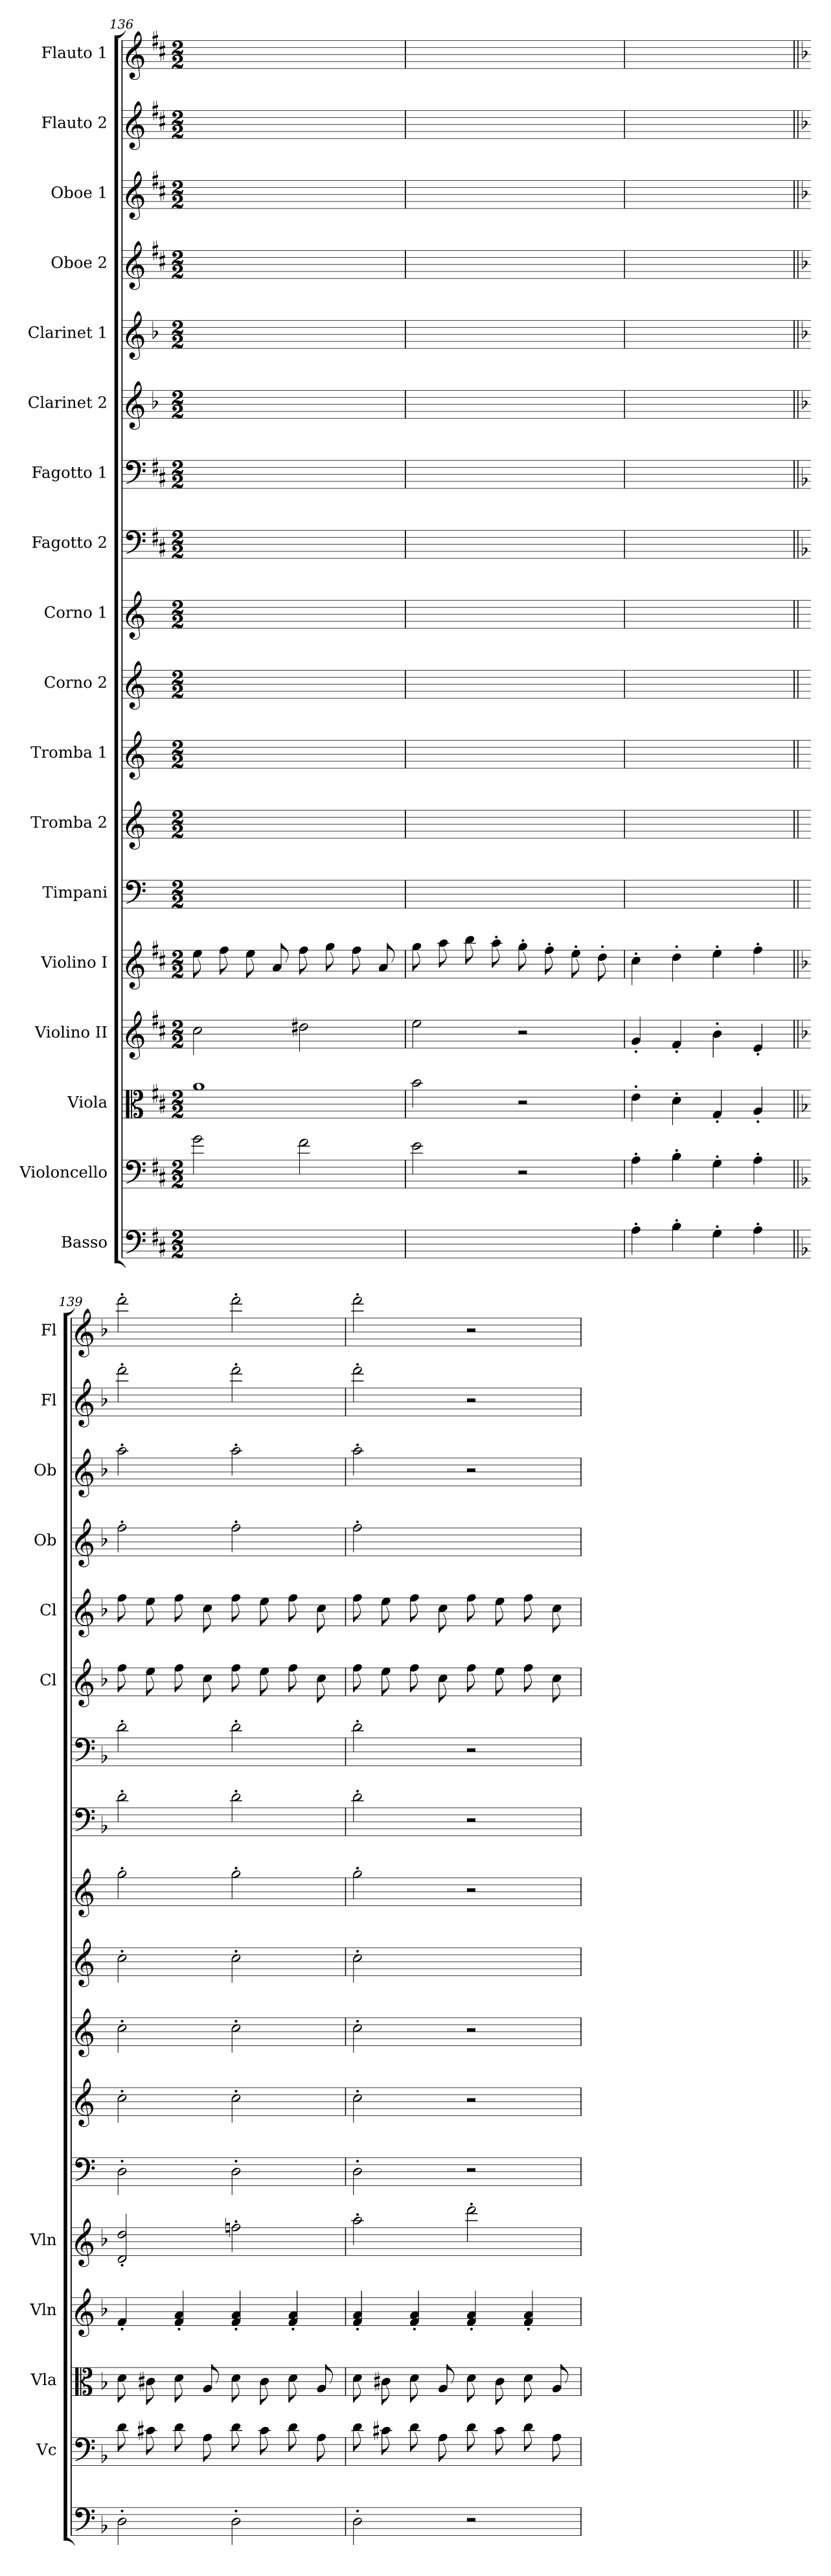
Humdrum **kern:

**kern	**kern	**kern	**kern	**kern	**kern	**kern	**kern	**kern	**kern	**kern	**kern	**kern	**kern	**kern	**kern	**kern	**kern
*part18	*part17	*part16	*part15	*part14	*part13	*part12	*part11	*part10	*part9	*part8	*part7	*part6	*part5	*part4	*part3	*part2	*part1
*staff18	*staff17	*staff16	*staff15	*staff14	*staff13	*staff12	*staff11	*staff10	*staff9	*staff8	*staff7	*staff6	*staff5	*staff4	*staff3	*staff2	*staff1
*I"Basso	*I"Violoncello	*I"Viola	*I"Violino II	*I"Violino I	*I"Timpani	*I"Tromba 2	*I"Tromba 1	*I"Corno 2	*I"Corno 1	*I"Fagotto 2	*I"Fagotto 1	*I"Clarinet 2	*I"Clarinet 1	*I"Oboe 2	*I"Oboe 1	*I"Flauto 2	*I"Flauto 1
*	*I'Vc	*I'Vla	*I'Vln	*I'Vln	*	*	*	*	*	*	*	*I'Cl	*I'Cl	*I'Ob	*I'Ob	*I'Fl	*I'Fl
*clefF4	*clefF4	*clefC3	*clefG2	*clefG2	*clefF4	*clefG2	*clefG2	*clefG2	*clefG2	*clefF4	*clefF4	*clefG2	*clefG2	*clefG2	*clefG2	*clefG2	*clefG2
*ITrd7c12	*	*	*	*	*	*ITrd-1c-2	*ITrd-1c-2	*ITrd6c10	*ITrd6c10	*	*	*ITrd2c3	*ITrd2c3	*	*	*	*
*k[f#c#]	*k[f#c#]	*k[f#c#]	*k[f#c#]	*k[f#c#]	*	*	*	*	*	*k[f#c#]	*k[f#c#]	*k[f#c#]	*k[f#c#]	*k[f#c#]	*k[f#c#]	*k[f#c#]	*k[f#c#]
*M2/2	*M2/2	*M2/2	*M2/2	*M2/2	*M2/2	*M2/2	*M2/2	*M2/2	*M2/2	*M2/2	*M2/2	*M2/2	*M2/2	*M2/2	*M2/2	*M2/2	*M2/2
=136	=136	=136	=136	=136	=136	=136	=136	=136	=136	=136	=136	=136	=136	=136	=136	=136	=136
1ryy	2g	1a	2cc#	8ee	1ryy	1ryy	1ryy	1ryy	1ryy	1ryy	1ryy	1ryy	1ryy	1ryy	1ryy	1ryy	1ryy
.	.	.	.	8ff#	.	.	.	.	.	.	.	.	.	.	.	.	.
.	.	.	.	8ee	.	.	.	.	.	.	.	.	.	.	.	.	.
.	.	.	.	8a	.	.	.	.	.	.	.	.	.	.	.	.	.
.	2f#	.	2dd#X	8ff#	.	.	.	.	.	.	.	.	.	.	.	.	.
.	.	.	.	8gg	.	.	.	.	.	.	.	.	.	.	.	.	.
.	.	.	.	8ff#	.	.	.	.	.	.	.	.	.	.	.	.	.
.	.	.	.	8a	.	.	.	.	.	.	.	.	.	.	.	.	.
=137	=137	=137	=137	=137	=137	=137	=137	=137	=137	=137	=137	=137	=137	=137	=137	=137	=137
1ryy	2e	2b	2ee	8gg	1ryy	1ryy	1ryy	1ryy	1ryy	1ryy	1ryy	1ryy	1ryy	1ryy	1ryy	1ryy	1ryy
.	.	.	.	8aa	.	.	.	.	.	.	.	.	.	.	.	.	.
.	.	.	.	8bb	.	.	.	.	.	.	.	.	.	.	.	.	.
.	.	.	.	8aa'	.	.	.	.	.	.	.	.	.	.	.	.	.
.	2r	2r	2r	8gg'	.	.	.	.	.	.	.	.	.	.	.	.	.
.	.	.	.	8ff#'	.	.	.	.	.	.	.	.	.	.	.	.	.
.	.	.	.	8ee'	.	.	.	.	.	.	.	.	.	.	.	.	.
.	.	.	.	8dd'	.	.	.	.	.	.	.	.	.	.	.	.	.
=138	=138	=138	=138	=138	=138	=138	=138	=138	=138	=138	=138	=138	=138	=138	=138	=138	=138
4AA'	4A'	4e'	4g'	4cc#'	1ryy	1ryy	1ryy	1ryy	1ryy	1ryy	1ryy	1ryy	1ryy	1ryy	1ryy	1ryy	1ryy
4BB'	4B'	4d'	4f#'	4dd'	.	.	.	.	.	.	.	.	.	.	.	.	.
4GG'	4G'	4G'	4b'	4ee'	.	.	.	.	.	.	.	.	.	.	.	.	.
4AA'	4A'	4A'	4e'	4ff#'	.	.	.	.	.	.	.	.	.	.	.	.	.
=139||	=139||	=139||	=139||	=139||	=139||	=139||	=139||	=139||	=139||	=139||	=139||	=139||	=139||	=139||	=139||	=139||	=139||
*k[b-]	*k[b-]	*k[b-]	*k[b-]	*k[b-]	*	*	*	*	*	*k[b-]	*k[b-]	*	*	*k[b-]	*k[b-]	*k[b-]	*k[b-]
2DD'	8d	8d	4f'	2d' 2dd'	2D'	2dd'	2dd'	2d'	2a'	2d'	2d'	8dd	8dd	2ff'	2aa'	2ddd'	2ddd'
.	8c#X	8c#X	.	.	.	.	.	.	.	.	.	8cc#	8cc#	.	.	.	.
.	8d	8d	4f' 4a'	.	.	.	.	.	.	.	.	8dd	8dd	.	.	.	.
.	8A	8A	.	.	.	.	.	.	.	.	.	8a	8a	.	.	.	.
2DD'	8d	8d	4f' 4a'	2ffn'	2D'	2dd'	2dd'	2d'	2a'	2d'	2d'	8dd	8dd	2ff'	2aa'	2ddd'	2ddd'
.	8c#	8c#	.	.	.	.	.	.	.	.	.	8cc#	8cc#	.	.	.	.
.	8d	8d	4f' 4a'	.	.	.	.	.	.	.	.	8dd	8dd	.	.	.	.
.	8A	8A	.	.	.	.	.	.	.	.	.	8a	8a	.	.	.	.
=140	=140	=140	=140	=140	=140	=140	=140	=140	=140	=140	=140	=140	=140	=140	=140	=140	=140
2DD'	8d	8d	4f' 4a'	2aa'	2D'	2dd'	2dd'	2d'	2a'	2d'	2d'	8dd	8dd	2ff'	2aa'	2ddd'	2ddd'
.	8c#X	8c#X	.	.	.	.	.	.	.	.	.	8cc#	8cc#	.	.	.	.
.	8d	8d	4f' 4a'	.	.	.	.	.	.	.	.	8dd	8dd	.	.	.	.
.	8A	8A	.	.	.	.	.	.	.	.	.	8a	8a	.	.	.	.
2r	8d	8d	4f' 4a'	2ddd'	2r	2r	2r	2ryy	2r	2r	2r	8dd	8dd	2ryy	2r	2r	2r
.	8c#	8c#	.	.	.	.	.	.	.	.	.	8cc#	8cc#	.	.	.	.
.	8d	8d	4f' 4a'	.	.	.	.	.	.	.	.	8dd	8dd	.	.	.	.
.	8A	8A	.	.	.	.	.	.	.	.	.	8a	8a	.	.	.	.
=	=	=	=	=	=	=	=	=	=	=	=	=	=	=	=	=	=
*-	*-	*-	*-	*-	*-	*-	*-	*-	*-	*-	*-	*-	*-	*-	*-	*-	*-
